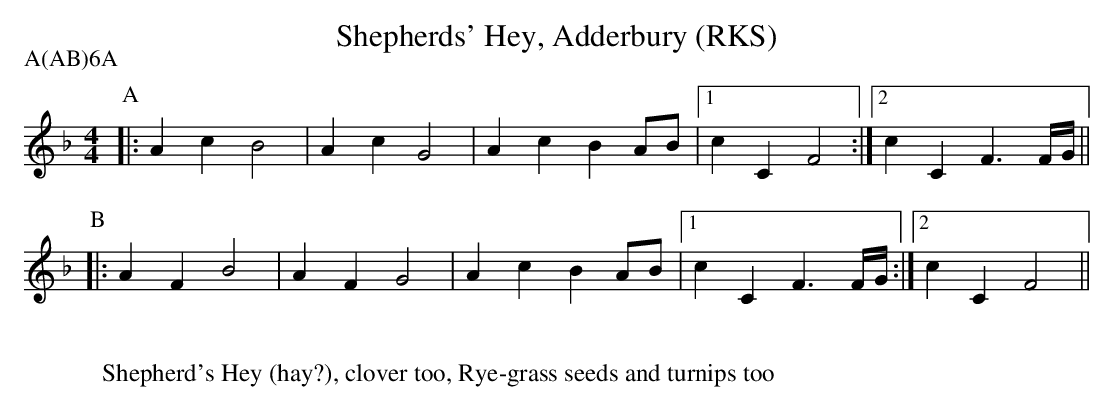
X:1
T:Shepherds' Hey, Adderbury (RKS)
M:4/4
L:1/4
P:A(AB)6A
K:F
P:A
|:AcB2|AcG2|AcBA/B/|1cCF2:|2cCF3/2F/4G/4||
P:B
|:AFB2|AFG2|AcBA/B/|1cCF3/2F/4G/4:|2cCF2||
W:
W:Shepherd's Hey (hay?), clover too, Rye-grass seeds and turnips too
